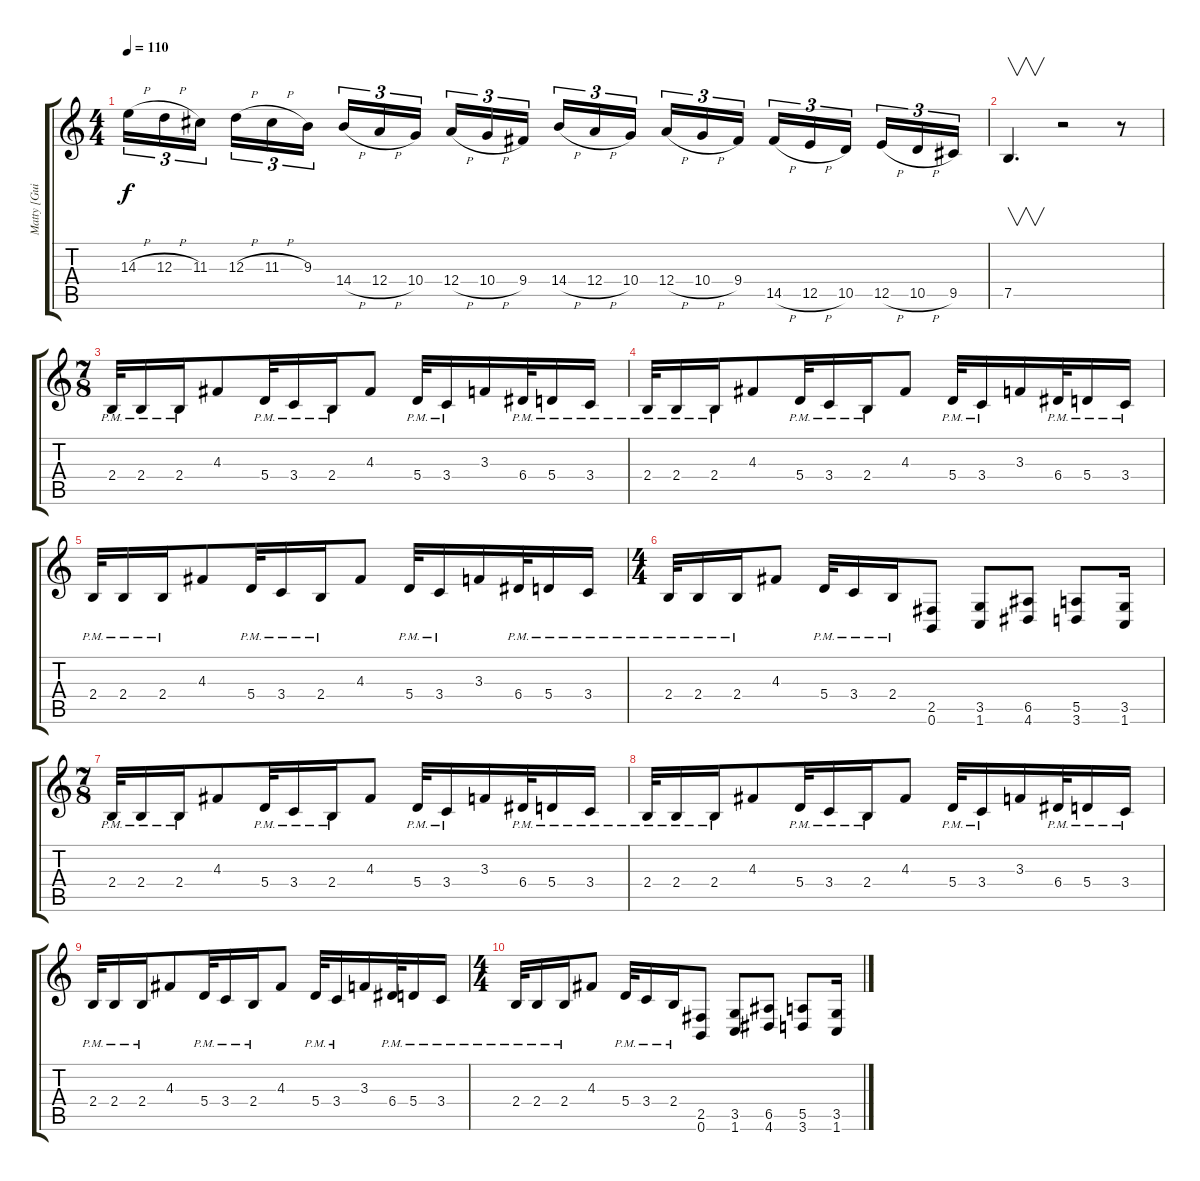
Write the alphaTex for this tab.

\track ("Matty [Guitar Right]" "Matty [Gui") {instrument distortionguitar}
\staff {score tabs}
\tuning (B3 Gb3 D3 A2 E2 B1) {hide}
\ts (4 4)
\tempo 110
\clef g2
\ks c
14.3{h}.16{tu (3 2) dy f} 12.3{h}.16{tu (3 2)} 11.3.16{tu (3 2) beam splitsecondary} 12.3{h}.16{tu (3 2)} 11.3{h}.16{tu (3 2)} 9.3.16{tu (3 2)} 14.4{h}.16{tu (3 2)} 12.4{h}.16{tu (3 2)} 10.4.16{tu (3 2) beam splitsecondary} 12.4{h}.16{tu (3 2)} 10.4{h}.16{tu (3 2)} 9.4.16{tu (3 2)} 14.4{h}.16{tu (3 2)} 12.4{h}.16{tu (3 2)} 10.4.16{tu (3 2) beam splitsecondary} 12.4{h}.16{tu (3 2)} 10.4{h}.16{tu (3 2)} 9.4.16{tu (3 2)} 14.5{h}.16{tu (3 2)} 12.5{h}.16{tu (3 2)} 10.5.16{tu (3 2) beam splitsecondary} 12.5{h}.16{tu (3 2)} 10.5{h}.16{tu (3 2)} 9.5.16{tu (3 2)} |
7.5.4{v d txt ""} r.2 r.8 |
\ts (7 8)
2.4{pm}.32 2.4{pm}.16 2.4{pm}.16 4.3.8 5.4{pm}.32 3.4{pm}.16 2.4{pm}.16 4.3.8 5.4{pm}.32 3.4{pm}.16 3.3.16 6.4{pm}.32 5.4{pm}.16 3.4{pm}.16 |
2.4{pm}.32 2.4{pm}.16 2.4{pm}.16 4.3.8 5.4{pm}.32 3.4{pm}.16 2.4{pm}.16 4.3.8 5.4{pm}.32 3.4{pm}.16 3.3.16 6.4{pm}.32 5.4{pm}.16 3.4{pm}.16 |
2.4{pm}.32 2.4{pm}.16 2.4{pm}.16 4.3.8 5.4{pm}.32 3.4{pm}.16 2.4{pm}.16 4.3.8 5.4{pm}.32 3.4{pm}.16 3.3.16 6.4{pm}.32 5.4{pm}.16 3.4{pm}.16 |
\ts (4 4)
2.4{pm}.32 2.4{pm}.16 2.4{pm}.16 4.3.8 5.4{pm}.32 3.4{pm}.16 2.4{pm}.16 (2.5 0.6).8 (3.5 1.6).8 (6.5 4.6).8 (5.5 3.6).8 (3.5 1.6).16 |
\ts (7 8)
2.4{pm}.32 2.4{pm}.16 2.4{pm}.16 4.3.8 5.4{pm}.32 3.4{pm}.16 2.4{pm}.16 4.3.8 5.4{pm}.32 3.4{pm}.16 3.3.16 6.4{pm}.32 5.4{pm}.16 3.4{pm}.16 |
2.4{pm}.32 2.4{pm}.16 2.4{pm}.16 4.3.8 5.4{pm}.32 3.4{pm}.16 2.4{pm}.16 4.3.8 5.4{pm}.32 3.4{pm}.16 3.3.16 6.4{pm}.32 5.4{pm}.16 3.4{pm}.16 |
2.4{pm}.32 2.4{pm}.16 2.4{pm}.16 4.3.8 5.4{pm}.32 3.4{pm}.16 2.4{pm}.16 4.3.8 5.4{pm}.32 3.4{pm}.16 3.3.16 6.4{pm}.32 5.4{pm}.16 3.4{pm}.16 |
\ts (4 4)
2.4{pm}.32 2.4{pm}.16 2.4{pm}.16 4.3.8 5.4{pm}.32 3.4{pm}.16 2.4{pm}.16 (2.5 0.6).8 (3.5 1.6).8 (6.5 4.6).8 (5.5 3.6).8 (3.5 1.6).16
